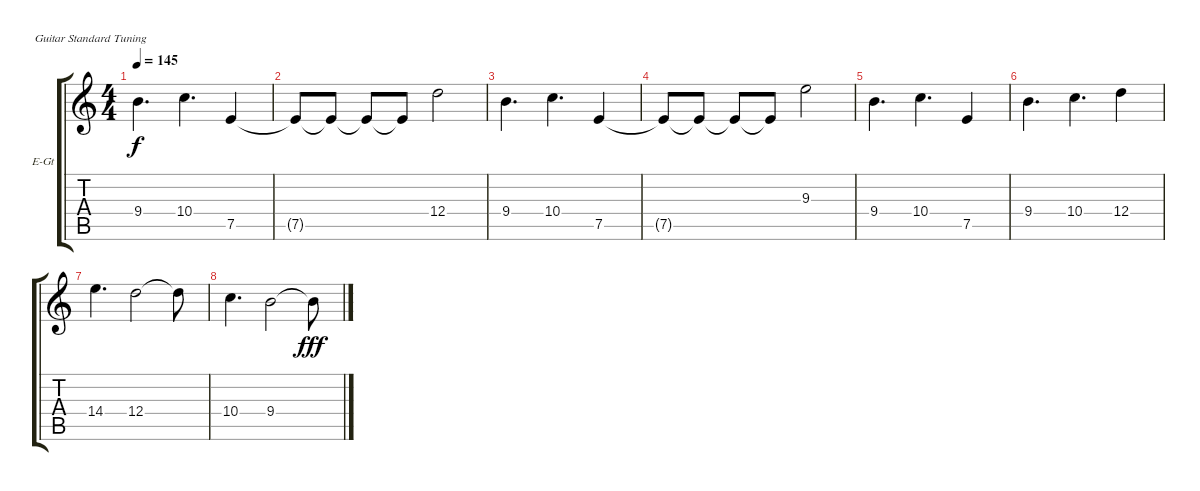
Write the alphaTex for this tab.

\defaultSystemsLayout 4
\bracketExtendMode groupsimilarinstruments
\firstSystemTrackNameOrientation horizontal
\otherSystemsTrackNameOrientation horizontal
\track ("Electric Guitar" "E-Gt") {instrument distortionguitar}
\staff {score tabs}
\tuning (E4 B3 G3 D3 A2 E2)
\ts (4 4)
\tempo 145
\clef g2
\scale
0.333333
\ks c
9.4.4{d dy f} 10.4.4{d} 7.5.4 |
\scale
0.333333 7.5{t}.8 7.5{t}.8 7.5{t}.8 7.5{t}.8 12.4.2 |
\scale
0.333333 9.4.4{d} 10.4.4{d} 7.5.4 |
\scale
0.333333 7.5{t}.8 7.5{t}.8 7.5{t}.8 7.5{t}.8 9.3.2 |
\scale
0.333333 9.4.4{d} 10.4.4{d} 7.5.4 |
\scale
0.333333 9.4.4{d} 10.4.4{d} 12.4.4 |
\scale
0.333333 14.4.4{d} 12.4.2 12.4{t}.8 |
\scale
0.333333 10.4.4{d} 9.4.2 9.4{t}.8{dy fff} |
\scale
0.333333 |
\scale
0.333333 |
\scale
0.333333 |
\scale
0.333333 |
\scale
0.333333 |
\scale
0.333333 |
\scale
0.333333 |
\scale
0.333333
